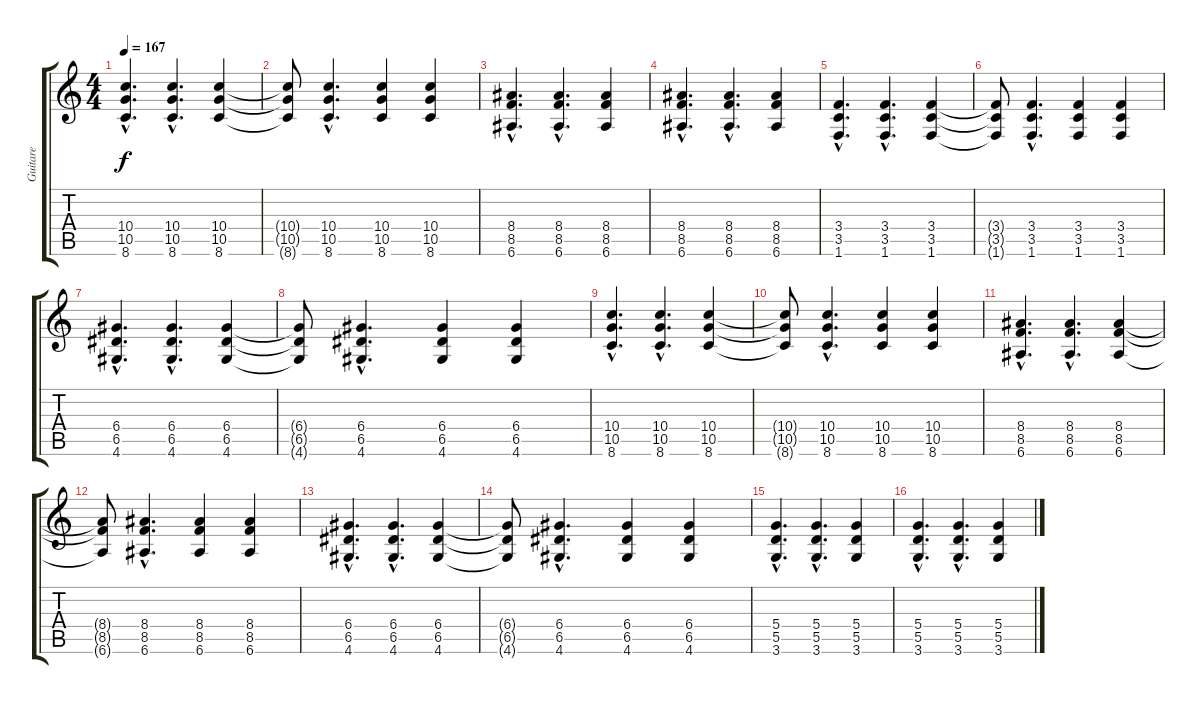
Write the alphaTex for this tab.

\track ("Guitare" "Guitare") {instrument electricguitarjazz}
\staff {score tabs}
\tuning (E4 B3 G3 D3 A2 E2) {hide}
\ts (4 4)
\tempo 167
\clef g2
\ks c
(10.4{hac} 10.5{hac} 8.6{hac}).4{d dy f} (10.4{hac} 10.5{hac} 8.6{hac}).4{d} (10.4 10.5 8.6).4 |
(10.4{t} 10.5{t} 8.6{t}).8 (10.4{hac} 10.5{hac} 8.6{hac}).4{d} (10.4 10.5 8.6).4 (10.4 10.5 8.6).4 |
(8.4{hac} 8.5{hac} 6.6{hac}).4{d} (8.4{hac} 8.5{hac} 6.6{hac}).4{d} (8.4 8.5 6.6).4 |
(8.4{hac} 8.5{hac} 6.6{hac}).4{d} (8.4{hac} 8.5{hac} 6.6{hac}).4{d} (8.4 8.5 6.6).4 |
(3.4{hac} 3.5{hac} 1.6{hac}).4{d} (3.4{hac} 3.5{hac} 1.6{hac}).4{d} (3.4 3.5 1.6).4 |
(3.4{t} 3.5{t} 1.6{t}).8 (3.4{hac} 3.5{hac} 1.6{hac}).4{d} (3.4 3.5 1.6).4 (3.4 3.5 1.6).4 |
(6.4{hac} 6.5{hac} 4.6{hac}).4{d} (6.4{hac} 6.5{hac} 4.6{hac}).4{d} (6.4 6.5 4.6).4 |
(6.4{t} 6.5{t} 4.6{t}).8 (6.4{hac} 6.5{hac} 4.6{hac}).4{d} (6.4 6.5 4.6).4 (6.4 6.5 4.6).4 |
(10.4{hac} 10.5{hac} 8.6{hac}).4{d} (10.4{hac} 10.5{hac} 8.6{hac}).4{d} (10.4 10.5 8.6).4 |
(10.4{t} 10.5{t} 8.6{t}).8 (10.4{hac} 10.5{hac} 8.6{hac}).4{d} (10.4 10.5 8.6).4 (10.4 10.5 8.6).4 |
(8.4{hac} 8.5{hac} 6.6{hac}).4{d} (8.4{hac} 8.5{hac} 6.6{hac}).4{d} (8.4 8.5 6.6).4 |
(8.4{t} 8.5{t} 6.6{t}).8 (8.4{hac} 8.5{hac} 6.6{hac}).4{d} (8.4 8.5 6.6).4 (8.4 8.5 6.6).4 |
(6.4{hac} 6.5{hac} 4.6{hac}).4{d} (6.4{hac} 6.5{hac} 4.6{hac}).4{d} (6.4 6.5 4.6).4 |
(6.4{t} 6.5{t} 4.6{t}).8 (6.4{hac} 6.5{hac} 4.6{hac}).4{d} (6.4 6.5 4.6).4 (6.4 6.5 4.6).4 |
(5.4{hac} 5.5{hac} 3.6{hac}).4{d} (5.4{hac} 5.5{hac} 3.6{hac}).4{d} (5.4 5.5 3.6).4 |
(5.4{hac} 5.5{hac} 3.6{hac}).4{d} (5.4{hac} 5.5{hac} 3.6{hac}).4{d} (5.4 5.5 3.6).4
